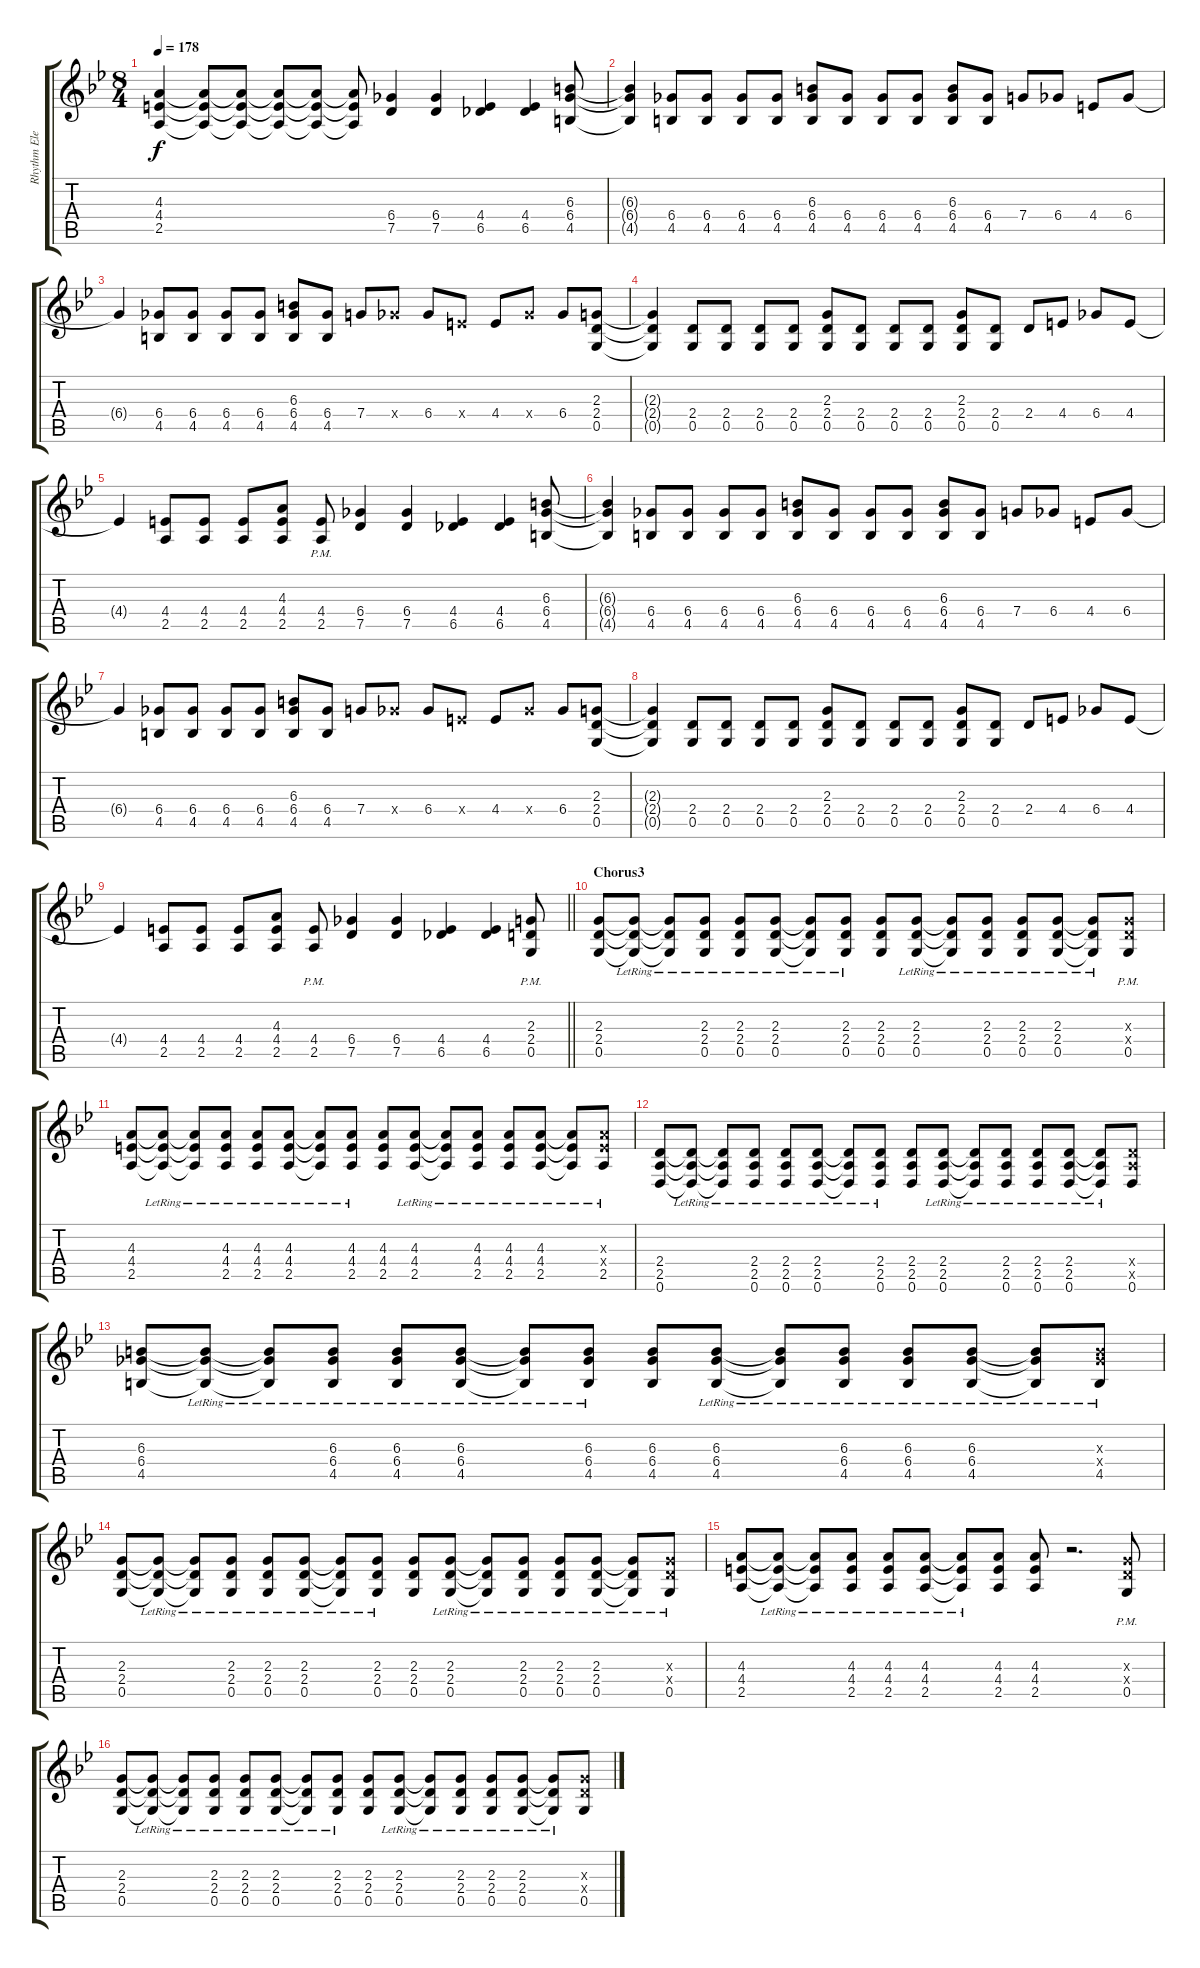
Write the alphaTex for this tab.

\track ("Rhythm Electric Guitar" "Rhythm Ele") {instrument overdrivenguitar}
\staff {score tabs}
\tuning (D4 A3 F3 C3 G2 D2) {hide}
\ts (8 4)
\tempo 178
\clef g2
\ks bb
(4.3{t} 4.4{t} 2.5{t}).4{dy f} (4.3{t} 4.4{t} 2.5{t}).8 (4.3{t} 4.4{t} 2.5{t}).8 (4.3{t} 4.4{t} 2.5{t}).8 (4.3{t} 4.4{t} 2.5{t}).8 (4.3{t} 4.4{t} 2.5{t}).8 (6.4 7.5).4 (6.4 7.5).4 (4.4 6.5).4 (4.4 6.5).4 (6.3 6.4 4.5).8 |
(6.3{t} 6.4{t} 4.5{t}).4 (6.4 4.5).8 (6.4 4.5).8 (6.4 4.5).8 (6.4 4.5).8 (6.3 6.4 4.5).8 (6.4 4.5).8 (6.4 4.5).8 (6.4 4.5).8 (6.3 6.4 4.5).8 (6.4 4.5).8 7.4.8 6.4.8 4.4.8 6.4.8 |
6.4{t}.4 (6.4 4.5).8 (6.4 4.5).8 (6.4 4.5).8 (6.4 4.5).8 (6.3 6.4 4.5).8 (6.4 4.5).8 7.4.8 6.4{x}.8 6.4.8 4.4{x}.8 4.4.8 6.4{x}.8 6.4.8 (2.3 2.4 0.5).8 |
(2.3{t} 2.4{t} 0.5{t}).4 (2.4 0.5).8 (2.4 0.5).8 (2.4 0.5).8 (2.4 0.5).8 (2.3 2.4 0.5).8 (2.4 0.5).8 (2.4 0.5).8 (2.4 0.5).8 (2.3 2.4 0.5).8 (2.4 0.5).8 2.4.8 4.4.8 6.4.8 4.4.8 |
4.4{t}.4 (4.4 2.5).8 (4.4 2.5).8 (4.4 2.5).8 (4.3 4.4 2.5).8 (4.4 2.5{pm}).8 (6.4 7.5).4 (6.4 7.5).4 (4.4 6.5).4 (4.4 6.5).4 (6.3 6.4 4.5).8 |
(6.3{t} 6.4{t} 4.5{t}).4 (6.4 4.5).8 (6.4 4.5).8 (6.4 4.5).8 (6.4 4.5).8 (6.3 6.4 4.5).8 (6.4 4.5).8 (6.4 4.5).8 (6.4 4.5).8 (6.3 6.4 4.5).8 (6.4 4.5).8 7.4.8 6.4.8 4.4.8 6.4.8 |
6.4{t}.4 (6.4 4.5).8 (6.4 4.5).8 (6.4 4.5).8 (6.4 4.5).8 (6.3 6.4 4.5).8 (6.4 4.5).8 7.4.8 6.4{x}.8 6.4.8 4.4{x}.8 4.4.8 6.4{x}.8 6.4.8 (2.3 2.4 0.5).8 |
(2.3{t} 2.4{t} 0.5{t}).4 (2.4 0.5).8 (2.4 0.5).8 (2.4 0.5).8 (2.4 0.5).8 (2.3 2.4 0.5).8 (2.4 0.5).8 (2.4 0.5).8 (2.4 0.5).8 (2.3 2.4 0.5).8 (2.4 0.5).8 2.4.8 4.4.8 6.4.8 4.4.8 |
\barLineRight lightlight
4.4{t}.4 (4.4 2.5).8 (4.4 2.5).8 (4.4 2.5).8 (4.3 4.4 2.5).8 (4.4{pm} 2.5).8 (6.4 7.5).4 (6.4 7.5).4 (4.4 6.5).4 (4.4 6.5).4 (2.3 2.4 0.5{pm}).8 |
\section ("" "Chorus3")
(2.3 2.4 0.5).8 (2.3{lr t} 2.4{lr t} 0.5{lr t}).8 (2.3{lr t} 2.4{lr t} 0.5{lr t}).8 (2.3{lr} 2.4{lr} 0.5{lr}).8 (2.3{lr} 2.4{lr} 0.5{lr}).8 (2.3{lr} 2.4{lr} 0.5{lr}).8 (2.3{lr t} 2.4{lr t} 0.5{lr t}).8 (2.3{lr} 2.4{lr} 0.5{lr}).8 (2.3 2.4 0.5).8 (2.3{lr} 2.4{lr} 0.5{lr}).8 (2.3{lr t} 2.4{lr t} 0.5{lr t}).8 (2.3{lr} 2.4{lr} 0.5{lr}).8 (2.3{lr} 2.4{lr} 0.5{lr}).8 (2.3{lr} 2.4{lr} 0.5{lr}).8 (2.3{lr t} 2.4{lr t} 0.5{lr t}).8 (2.3{pm x} 2.4{x} 0.5).8 |
(4.3 4.4 2.5).8 (4.3{lr t} 4.4{lr t} 2.5{lr t}).8 (4.3{lr t} 4.4{lr t} 2.5{lr t}).8 (4.3{lr} 4.4{lr} 2.5{lr}).8 (4.3{lr} 4.4{lr} 2.5{lr}).8 (4.3{lr} 4.4{lr} 2.5{lr}).8 (4.3{lr t} 4.4{lr t} 2.5{lr t}).8 (4.3{lr} 4.4{lr} 2.5{lr}).8 (4.3 4.4 2.5).8 (4.3{lr} 4.4{lr} 2.5{lr}).8 (4.3{lr t} 4.4{lr t} 2.5{lr t}).8 (4.3{lr} 4.4{lr} 2.5{lr}).8 (4.3{lr} 4.4{lr} 2.5{lr}).8 (4.3{lr} 4.4{lr} 2.5{lr}).8 (4.3{lr t} 4.4{lr t} 2.5{lr t}).8 (4.3{x} 4.4{x} 2.5{lr}).8 |
(2.4 2.5 0.6).8 (2.4{lr t} 2.5{lr t} 0.6{t}).8 (2.4{lr t} 2.5{lr t} 0.6{t}).8 (2.4{lr} 2.5{lr} 0.6).8 (2.4{lr} 2.5{lr} 0.6).8 (2.4{lr} 2.5{lr} 0.6).8 (2.4{lr t} 2.5{lr t} 0.6{t}).8 (2.4{lr} 2.5{lr} 0.6).8 (2.4 2.5 0.6).8 (2.4{lr} 2.5{lr} 0.6).8 (2.4{lr t} 2.5{lr t} 0.6{t}).8 (2.4{lr} 2.5{lr} 0.6).8 (2.4{lr} 2.5{lr} 0.6).8 (2.4{lr} 2.5{lr} 0.6).8 (2.4{lr t} 2.5{lr t} 0.6{t}).8 (2.4{x} 2.5{x} 0.6).8 |
(6.3 6.4 4.5).8 (6.3{lr t} 6.4{lr t} 4.5{lr t}).8 (6.3{lr t} 6.4{lr t} 4.5{lr t}).8 (6.3{lr} 6.4{lr} 4.5{lr}).8 (6.3{lr} 6.4{lr} 4.5{lr}).8 (6.3{lr} 6.4{lr} 4.5{lr}).8 (6.3{lr t} 6.4{lr t} 4.5{lr t}).8 (6.3{lr} 6.4{lr} 4.5{lr}).8 (6.3 6.4 4.5).8 (6.3{lr} 6.4{lr} 4.5{lr}).8 (6.3{lr t} 6.4{lr t} 4.5{lr t}).8 (6.3{lr} 6.4{lr} 4.5{lr}).8 (6.3{lr} 6.4{lr} 4.5{lr}).8 (6.3{lr} 6.4{lr} 4.5{lr}).8 (6.3{lr t} 6.4{lr t} 4.5{lr t}).8 (6.3{x} 6.4{x} 4.5{lr}).8 |
(2.3 2.4 0.5).8 (2.3{lr t} 2.4{lr t} 0.5{lr t}).8 (2.3{lr t} 2.4{lr t} 0.5{lr t}).8 (2.3{lr} 2.4{lr} 0.5{lr}).8 (2.3{lr} 2.4{lr} 0.5{lr}).8 (2.3{lr} 2.4{lr} 0.5{lr}).8 (2.3{lr t} 2.4{lr t} 0.5{lr t}).8 (2.3{lr} 2.4{lr} 0.5{lr}).8 (2.3 2.4 0.5).8 (2.3{lr} 2.4{lr} 0.5{lr}).8 (2.3{lr t} 2.4{lr t} 0.5{lr t}).8 (2.3{lr} 2.4{lr} 0.5{lr}).8 (2.3{lr} 2.4{lr} 0.5{lr}).8 (2.3{lr} 2.4{lr} 0.5{lr}).8 (2.3{lr t} 2.4{lr t} 0.5{lr t}).8 (2.3{x} 2.4{x} 0.5{lr}).8 |
(4.3 4.4 2.5).8 (4.3{lr t} 4.4{lr t} 2.5{lr t}).8 (4.3{lr t} 4.4{lr t} 2.5{lr t}).8 (4.3{lr} 4.4{lr} 2.5{lr}).8 (4.3{lr} 4.4{lr} 2.5{lr}).8 (4.3{lr} 4.4{lr} 2.5{lr}).8 (4.3{lr t} 4.4{lr t} 2.5{lr t}).8 (4.3 4.4 2.5).8 (4.3 4.4 2.5).8 r.2{d} (2.3{x} 2.4{pm x} 0.5).8 |
(2.3 2.4 0.5).8 (2.3{lr t} 2.4{lr t} 0.5{lr t}).8 (2.3{lr t} 2.4{lr t} 0.5{lr t}).8 (2.3{lr} 2.4{lr} 0.5{lr}).8 (2.3{lr} 2.4{lr} 0.5{lr}).8 (2.3{lr} 2.4{lr} 0.5{lr}).8 (2.3{lr t} 2.4{lr t} 0.5{lr t}).8 (2.3{lr} 2.4{lr} 0.5{lr}).8 (2.3 2.4 0.5).8 (2.3{lr} 2.4{lr} 0.5{lr}).8 (2.3{lr t} 2.4{lr t} 0.5{lr t}).8 (2.3{lr} 2.4{lr} 0.5{lr}).8 (2.3{lr} 2.4{lr} 0.5{lr}).8 (2.3{lr} 2.4{lr} 0.5{lr}).8 (2.3{lr t} 2.4{lr t} 0.5{lr t}).8 (2.3{x} 2.4{x} 0.5).8
